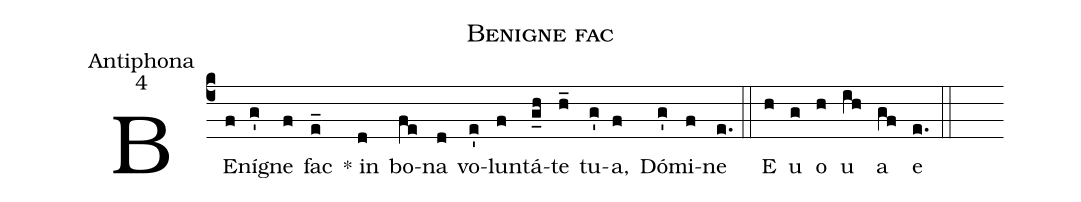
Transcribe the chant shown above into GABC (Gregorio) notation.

name:Benigne fac;
office-part:Antiphona;
mode:4;
%%
(c4)BE(f)ní(g')gne(f) fac(e_) * in(d) bo(fe)na(d) vo(e')lun(f)tá(g_h)te(h_) tu(g')a,(f) Dó(g')mi(f)ne(e.) (::) E(h) u(g) o(h) u(ih) a(gf) e(e.) (::)
